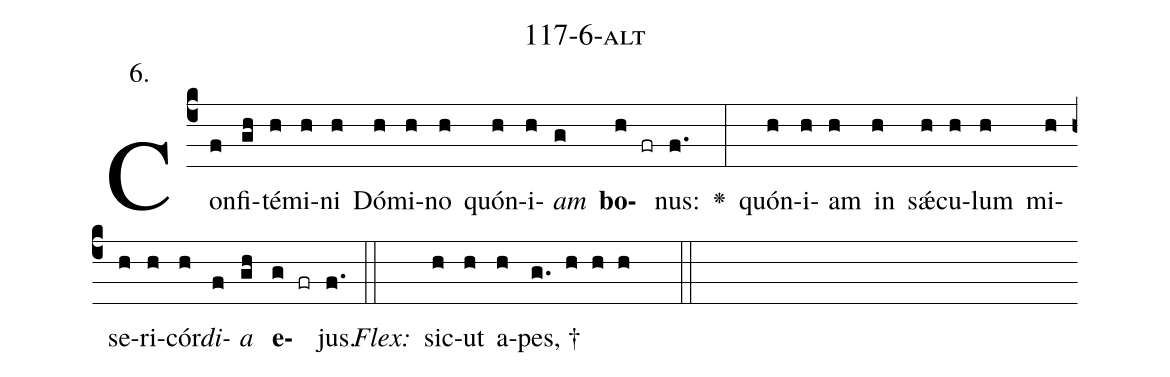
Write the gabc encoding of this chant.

name: 117-6-alt;
annotation: 6.;
%%
(c4)Con(f)fi(gh)té(h)mi(h)ni(h) Dó(h)mi(h)no(h) quón(h)i(h)<i>am</i>(g) <b>bo</b>(h fr)nus:(f.) <v>\greheightstar</v>(:) quón(h)i(h)am(h) in(h) sǽ(h)cu(h)lum(h) mi(h)se(h)ri(h)cór(h)<i>di</i>(f)<i>a</i>(gh) <b>e</b>(g fr)jus.(f.) (::)
<i>Flex:</i>()  sic(h)ut(h) a(h)pes, †(g. h h h  ::)

%E(h) u(h) o(f) u(gh) a(g) e.(f.) (::)
